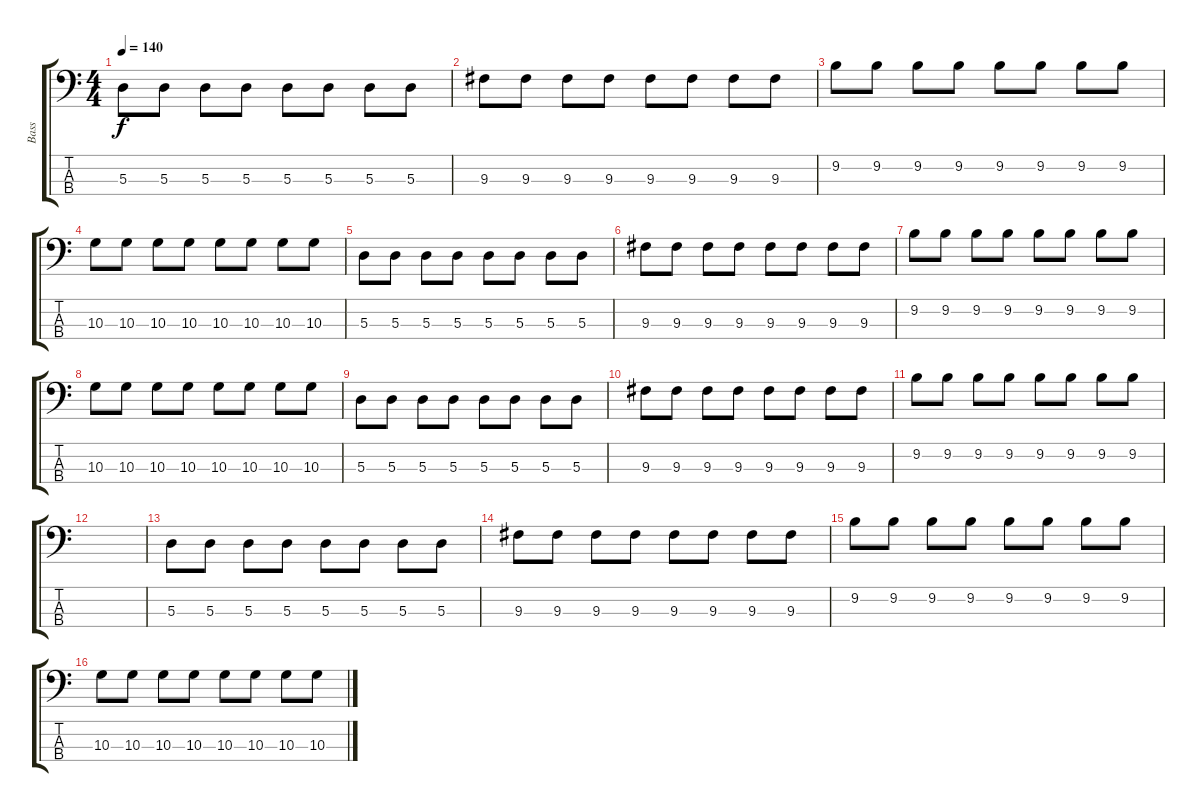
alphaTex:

\track ("Bass" "Bass") {instrument electricbassfinger}
\staff {score tabs}
\tuning (G2 D2 A1 E1) {hide}
\ts (4 4)
\tempo 140
\clef f4
\ks c
5.3.8{dy f} 5.3.8 5.3.8 5.3.8 5.3.8 5.3.8 5.3.8 5.3.8 |
9.3.8 9.3.8 9.3.8 9.3.8 9.3.8 9.3.8 9.3.8 9.3.8 |
9.2.8 9.2.8 9.2.8 9.2.8 9.2.8 9.2.8 9.2.8 9.2.8 |
10.3.8 10.3.8 10.3.8 10.3.8 10.3.8 10.3.8 10.3.8 10.3.8 |
5.3.8 5.3.8 5.3.8 5.3.8 5.3.8 5.3.8 5.3.8 5.3.8 |
9.3.8 9.3.8 9.3.8 9.3.8 9.3.8 9.3.8 9.3.8 9.3.8 |
9.2.8 9.2.8 9.2.8 9.2.8 9.2.8 9.2.8 9.2.8 9.2.8 |
10.3.8 10.3.8 10.3.8 10.3.8 10.3.8 10.3.8 10.3.8 10.3.8 |
5.3.8 5.3.8 5.3.8 5.3.8 5.3.8 5.3.8 5.3.8 5.3.8 |
9.3.8 9.3.8 9.3.8 9.3.8 9.3.8 9.3.8 9.3.8 9.3.8 |
9.2.8 9.2.8 9.2.8 9.2.8 9.2.8 9.2.8 9.2.8 9.2.8 |
|
5.3.8 5.3.8 5.3.8 5.3.8 5.3.8 5.3.8 5.3.8 5.3.8 |
9.3.8 9.3.8 9.3.8 9.3.8 9.3.8 9.3.8 9.3.8 9.3.8 |
9.2.8 9.2.8 9.2.8 9.2.8 9.2.8 9.2.8 9.2.8 9.2.8 |
10.3.8 10.3.8 10.3.8 10.3.8 10.3.8 10.3.8 10.3.8 10.3.8
